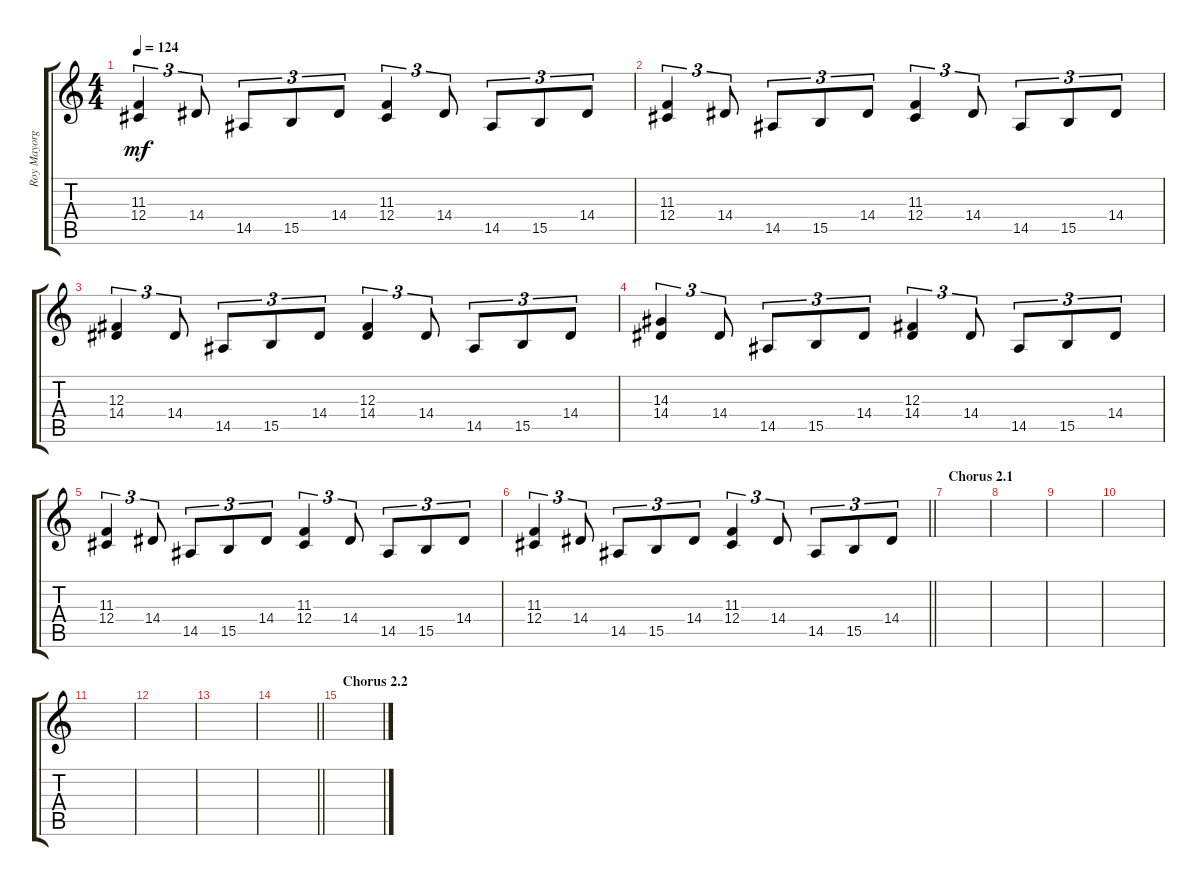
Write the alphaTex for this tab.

\track ("Roy Mayorga Piano" "Roy Mayorg") {instrument acousticgrandpiano}
\staff {score tabs}
\tuning (Eb4 Bb3 Gb3 Db3 Ab2 Db2) {hide}
\ts (4 4)
\tempo 124
\clef g2
\ks c
(11.3 12.4).4{tu (3 2) dy mf} 14.4.8{tu (3 2)} 14.5.8{tu (3 2)} 15.5.8{tu (3 2)} 14.4.8{tu (3 2)} (11.3 12.4).4{tu (3 2)} 14.4.8{tu (3 2)} 14.5.8{tu (3 2)} 15.5.8{tu (3 2)} 14.4.8{tu (3 2)} |
(11.3 12.4).4{tu (3 2)} 14.4.8{tu (3 2)} 14.5.8{tu (3 2)} 15.5.8{tu (3 2)} 14.4.8{tu (3 2)} (11.3 12.4).4{tu (3 2)} 14.4.8{tu (3 2)} 14.5.8{tu (3 2)} 15.5.8{tu (3 2)} 14.4.8{tu (3 2)} |
(12.3 14.4).4{tu (3 2)} 14.4.8{tu (3 2)} 14.5.8{tu (3 2)} 15.5.8{tu (3 2)} 14.4.8{tu (3 2)} (12.3 14.4).4{tu (3 2)} 14.4.8{tu (3 2)} 14.5.8{tu (3 2)} 15.5.8{tu (3 2)} 14.4.8{tu (3 2)} |
(14.3 14.4).4{tu (3 2)} 14.4.8{tu (3 2)} 14.5.8{tu (3 2)} 15.5.8{tu (3 2)} 14.4.8{tu (3 2)} (12.3 14.4).4{tu (3 2)} 14.4.8{tu (3 2)} 14.5.8{tu (3 2)} 15.5.8{tu (3 2)} 14.4.8{tu (3 2)} |
(11.3 12.4).4{tu (3 2)} 14.4.8{tu (3 2)} 14.5.8{tu (3 2)} 15.5.8{tu (3 2)} 14.4.8{tu (3 2)} (11.3 12.4).4{tu (3 2)} 14.4.8{tu (3 2)} 14.5.8{tu (3 2)} 15.5.8{tu (3 2)} 14.4.8{tu (3 2)} |
\barLineRight lightlight
(11.3 12.4).4{tu (3 2)} 14.4.8{tu (3 2)} 14.5.8{tu (3 2)} 15.5.8{tu (3 2)} 14.4.8{tu (3 2)} (11.3 12.4).4{tu (3 2)} 14.4.8{tu (3 2)} 14.5.8{tu (3 2)} 15.5.8{tu (3 2)} 14.4.8{tu (3 2)} |
\section ("" "Chorus 2.1")
|
|
|
|
|
|
|
\barLineRight lightlight
|
\section ("" "Chorus 2.2")
